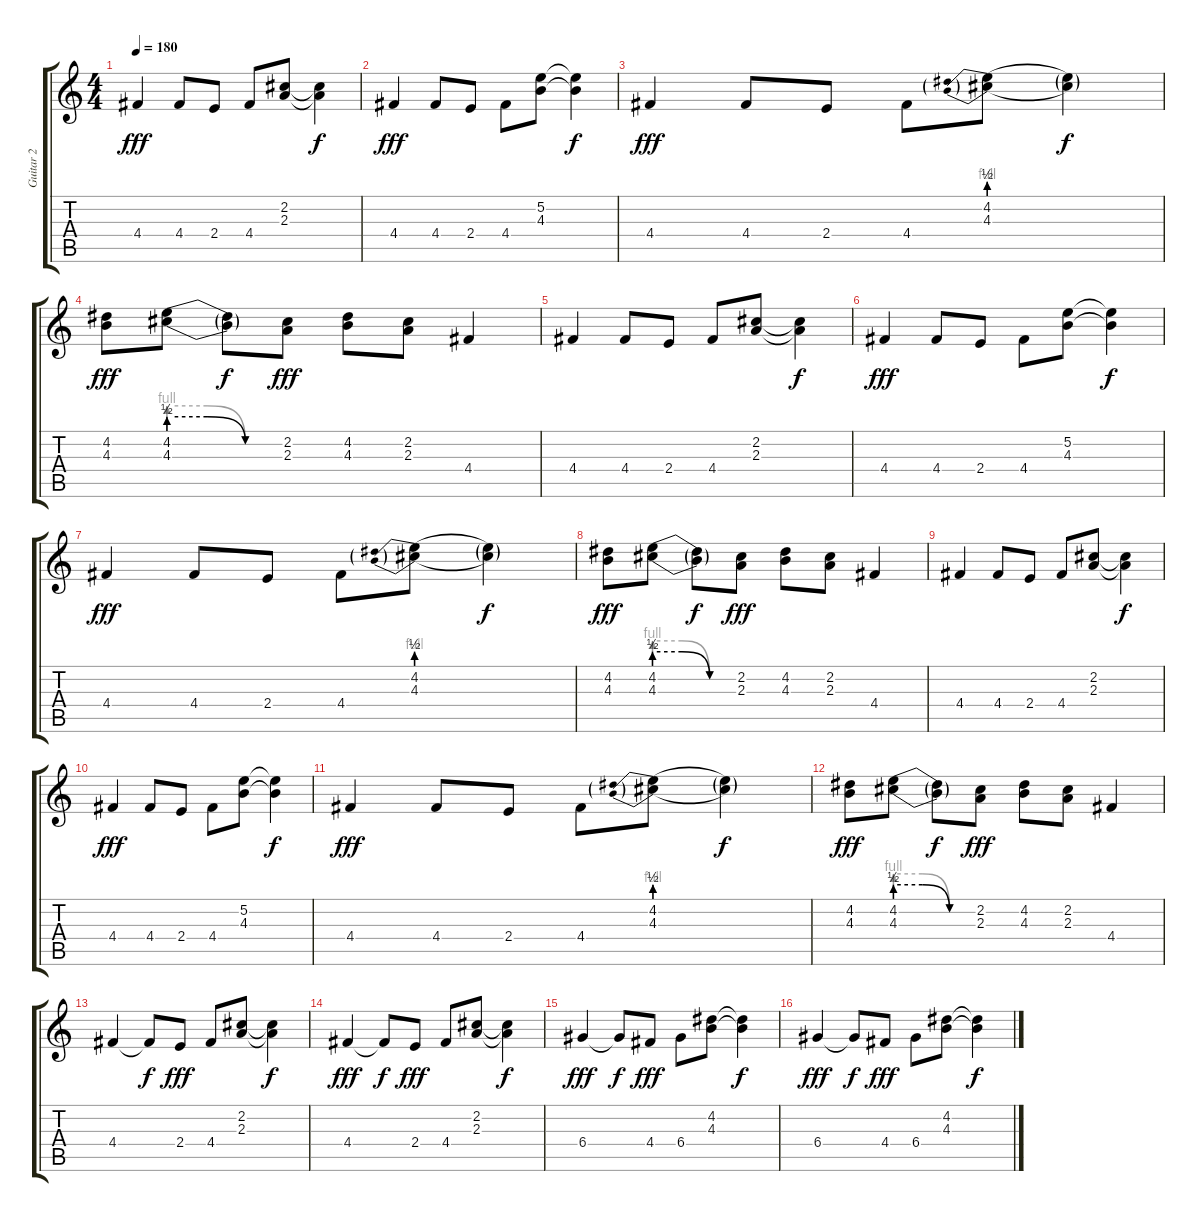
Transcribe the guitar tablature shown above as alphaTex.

\track ("Guitar 2" "Guitar 2") {instrument distortionguitar}
\staff {score tabs}
\tuning (E4 B3 G3 D3 A2 E2) {hide}
\ts (4 4)
\tempo 180
\clef g2
\ks c
4.4.4{dy fff} 4.4.8 2.4.8 4.4.8 (2.2 2.3).8 (2.2{t} 2.3{t}).4{dy f} |
4.4.4{dy fff} 4.4.8 2.4.8 4.4.8 (5.2 4.3).8 (5.2{t} 4.3{t}).4{dy f} |
4.4.4{dy fff} 4.4.8 2.4.8 4.4.8 (4.2{be (prebend 0 2 60 2)} 4.3{be (prebend 0 4 60 4)}).8 (4.2{t} 4.3{t}).4{dy f} |
(4.2 4.3).8{dy fff} (4.2{be (custom 0 2 20 2 40 0 60 0)} 4.3{be (custom 0 4 20 4 40 0 60 0)}).8 (4.2{t} 4.3{t}).8{dy f} (2.2 2.3).8{dy fff} (4.2 4.3).8 (2.2 2.3).8 4.4.4 |
4.4.4 4.4.8 2.4.8 4.4.8 (2.2 2.3).8 (2.2{t} 2.3{t}).4{dy f} |
4.4.4{dy fff} 4.4.8 2.4.8 4.4.8 (5.2 4.3).8 (5.2{t} 4.3{t}).4{dy f} |
4.4.4{dy fff} 4.4.8 2.4.8 4.4.8 (4.2{be (prebend 0 2 60 2)} 4.3{be (prebend 0 4 60 4)}).8 (4.2{t} 4.3{t}).4{dy f} |
(4.2 4.3).8{dy fff} (4.2{be (custom 0 2 20 2 40 0 60 0)} 4.3{be (custom 0 4 20 4 40 0 60 0)}).8 (4.2{t} 4.3{t}).8{dy f} (2.2 2.3).8{dy fff} (4.2 4.3).8 (2.2 2.3).8 4.4.4 |
4.4.4 4.4.8 2.4.8 4.4.8 (2.2 2.3).8 (2.2{t} 2.3{t}).4{dy f} |
4.4.4{dy fff} 4.4.8 2.4.8 4.4.8 (5.2 4.3).8 (5.2{t} 4.3{t}).4{dy f} |
4.4.4{dy fff} 4.4.8 2.4.8 4.4.8 (4.2{be (prebend 0 2 60 2)} 4.3{be (prebend 0 4 60 4)}).8 (4.2{t} 4.3{t}).4{dy f} |
(4.2 4.3).8{dy fff} (4.2{be (custom 0 2 20 2 40 0 60 0)} 4.3{be (custom 0 4 20 4 40 0 60 0)}).8 (4.2{t} 4.3{t}).8{dy f} (2.2 2.3).8{dy fff} (4.2 4.3).8 (2.2 2.3).8 4.4.4 |
4.4.4 4.4{t}.8{dy f} 2.4.8{dy fff} 4.4.8 (2.2 2.3).8 (2.2{t} 2.3{t}).4{dy f} |
4.4.4{dy fff} 4.4{t}.8{dy f} 2.4.8{dy fff} 4.4.8 (2.2 2.3).8 (2.2{t} 2.3{t}).4{dy f} |
6.4.4{dy fff} 6.4{t}.8{dy f} 4.4.8{dy fff} 6.4.8 (4.2 4.3).8 (4.2{t} 4.3{t}).4{dy f} |
6.4.4{dy fff} 6.4{t}.8{dy f} 4.4.8{dy fff} 6.4.8 (4.2 4.3).8 (4.2{t} 4.3{t}).4{dy f}
